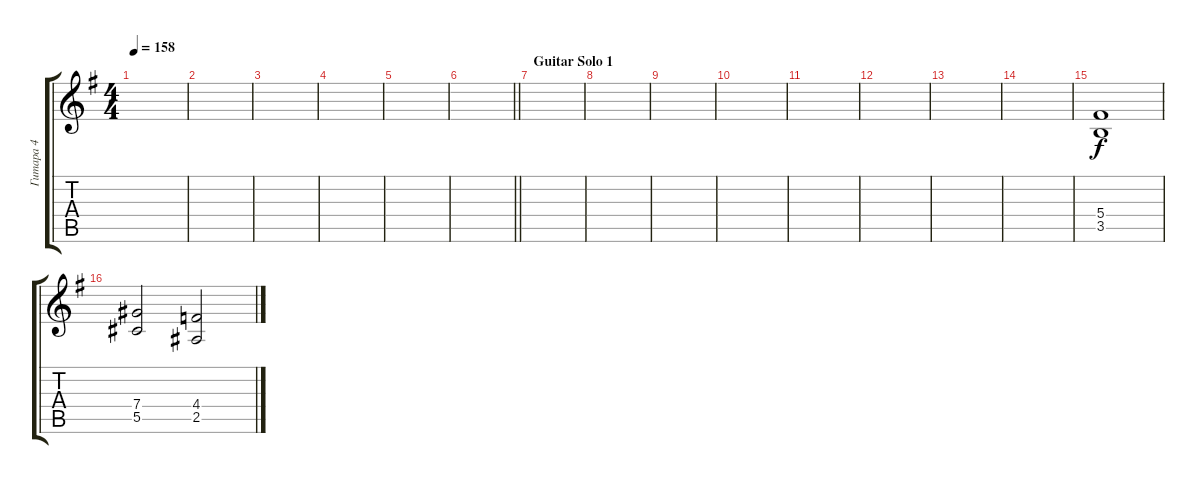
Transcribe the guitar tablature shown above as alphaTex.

\track ("Гитара 4" "Гитара 4") {instrument distortionguitar}
\staff {score tabs}
\tuning (Eb4 Bb3 Gb3 Db3 Ab2 Eb2) {hide}
\ts (4 4)
\tempo 158
\clef g2
\ks eminor
|
|
|
|
|
\barLineRight lightlight
|
\section ("" "Guitar Solo 1")
|
|
|
|
|
|
|
|
(5.4 3.5).1 |
(7.4 5.5).2 (4.4 2.5).2
